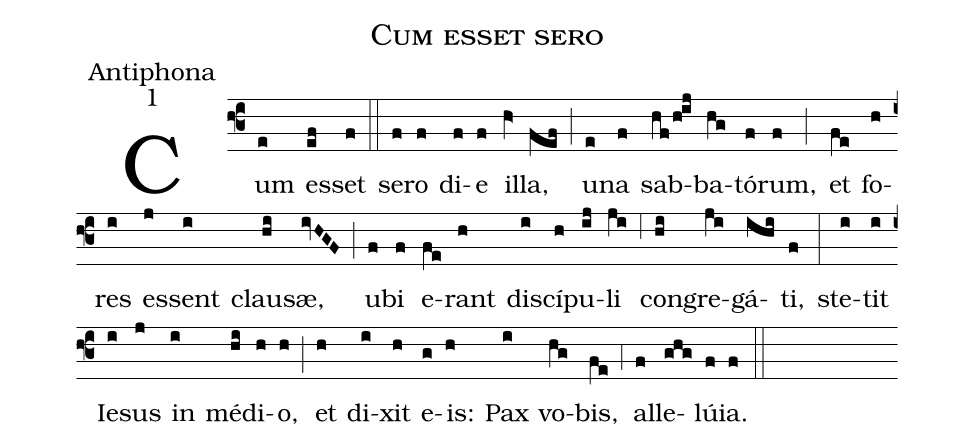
name:Cum esset sero;
office-part:Antiphona;
mode:1;
%%
(f3) Cum(e) es(ef)set(f) (::)
se(f)ro(f) di(f)e(f) il(hV>)la,(fef) (;) u(e)na(f) sab(hf/h!ij)ba(hg)tó(f)rum,(f) (;) et(fe) fo(h)res(i) es(j)sent(i) clau(hi)sæ,(ivHGF) (;) u(f)bi(f) e(fe)rant(h) di(i)scí(h)pu(ij)li(ji) (,6) con(hi)gre(ji)gá(ihi)ti,(f) (:)
ste(i)tit(i) Ie(i)sus(j) in(i) mé(hi)di(h)o,(h) (;) et(h) di(i)xit(h) e(g)is:(h) Pax(i) vo(hg)bis,(fe) (,4) al(f)le(ghg)lú(f)ia.(f) (::)
